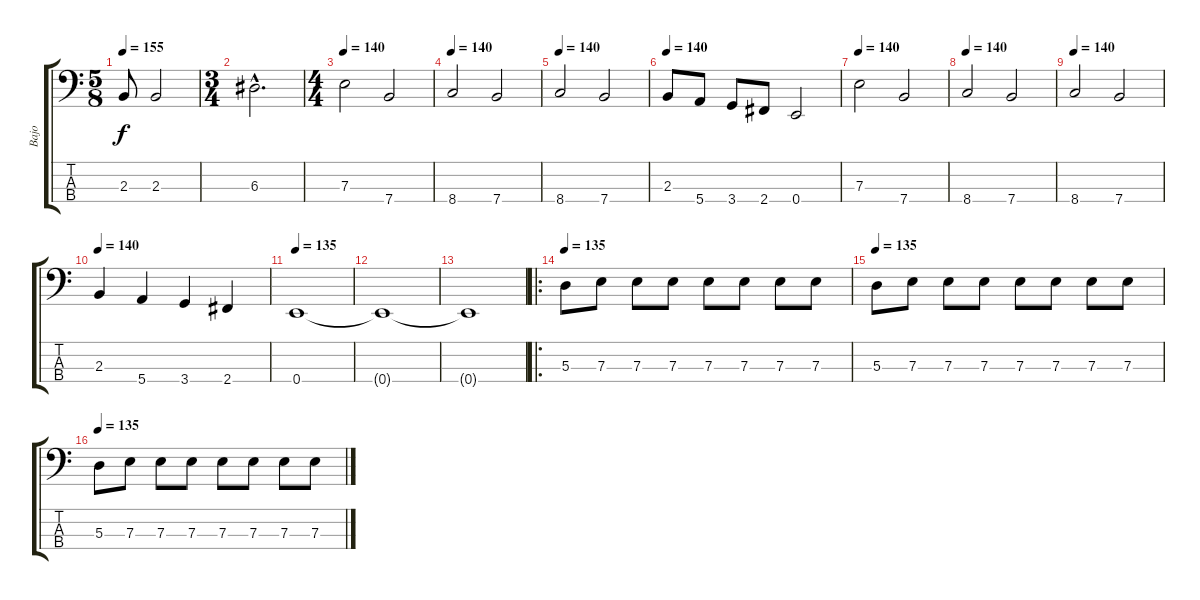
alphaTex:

\track ("Bajo" "Bajo") {instrument electricbassfinger}
\staff {score tabs}
\tuning (G2 D2 A1 E1) {hide}
\ts (5 8)
\tempo 155
\clef f4
\ks c
2.3{t}.8{dy f} 2.3.2 |
\ts (3 4)
6.3{hac}.2{d} |
\ts (4 4)
\tempo 140
7.3.2 7.4.2 |
\tempo 140
8.4.2 7.4.2 |
\tempo 140
8.4.2 7.4.2 |
\tempo 140
2.3.8 5.4.8 3.4.8 2.4.8 0.4.2 |
\tempo 140
7.3.2 7.4.2 |
\tempo 140
8.4.2 7.4.2 |
\tempo 140
8.4.2 7.4.2 |
\tempo 140
2.3.4 5.4.4 3.4.4 2.4.4 |
\tempo 140
\tempo 135
0.4.1 |
0.4{t}.1 |
0.4{t}.1 |
\ro
\tempo 135
5.3.8 7.3.8 7.3.8 7.3.8 7.3.8 7.3.8 7.3.8 7.3.8 |
\tempo 135
5.3.8 7.3.8 7.3.8 7.3.8 7.3.8 7.3.8 7.3.8 7.3.8 |
\tempo 135
5.3.8 7.3.8 7.3.8 7.3.8 7.3.8 7.3.8 7.3.8 7.3.8
